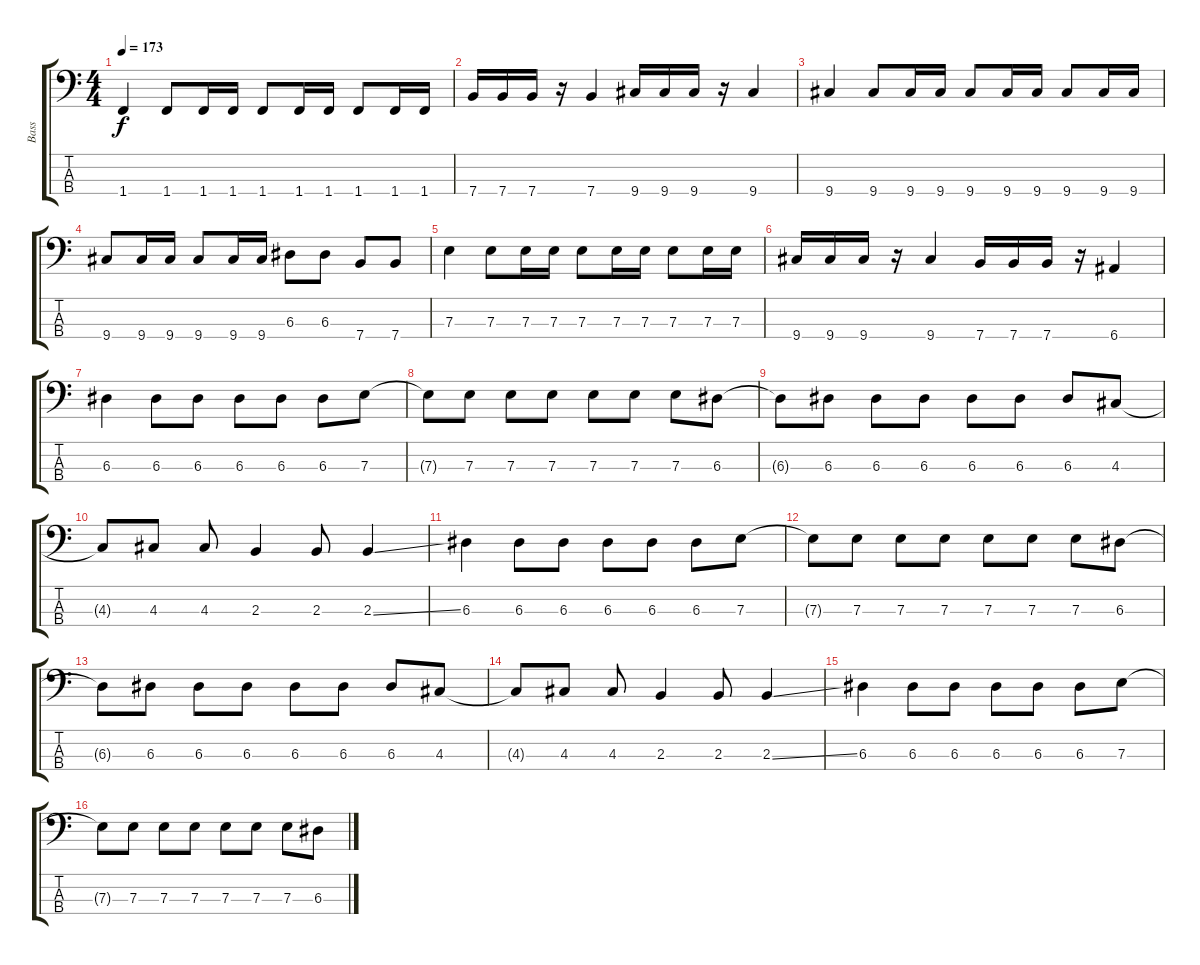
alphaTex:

\track ("Bass" "Bass") {instrument electricbassfinger}
\staff {score tabs}
\tuning (G2 D2 A1 E1) {hide}
\ts (4 4)
\tempo 173
\clef f4
\ks c
1.4.4{dy f} 1.4.8 1.4.16 1.4.16 1.4.8 1.4.16 1.4.16 1.4.8 1.4.16 1.4.16 |
7.4.16 7.4.16 7.4.16 r.16 7.4.4 9.4.16 9.4.16 9.4.16 r.16 9.4.4 |
9.4.4 9.4.8 9.4.16 9.4.16 9.4.8 9.4.16 9.4.16 9.4.8 9.4.16 9.4.16 |
9.4.8 9.4.16 9.4.16 9.4.8 9.4.16 9.4.16 6.3.8 6.3.8 7.4.8 7.4.8 |
7.3.4 7.3.8 7.3.16 7.3.16 7.3.8 7.3.16 7.3.16 7.3.8 7.3.16 7.3.16 |
9.4.16 9.4.16 9.4.16 r.16 9.4.4 7.4.16 7.4.16 7.4.16 r.16 6.4.4 |
6.3.4{volume 16} 6.3.8 6.3.8 6.3.8 6.3.8 6.3.8 7.3.8 |
7.3{t}.8 7.3.8 7.3.8 7.3.8 7.3.8 7.3.8 7.3.8 6.3.8 |
6.3{t}.8 6.3.8 6.3.8 6.3.8 6.3.8 6.3.8 6.3.8 4.3.8 |
4.3{t}.8 4.3.8 4.3.8 2.3.4 2.3.8 2.3{ss}.4 |
6.3.4 6.3.8 6.3.8 6.3.8 6.3.8 6.3.8 7.3.8 |
7.3{t}.8 7.3.8 7.3.8 7.3.8 7.3.8 7.3.8 7.3.8 6.3.8 |
6.3{t}.8 6.3.8 6.3.8 6.3.8 6.3.8 6.3.8 6.3.8 4.3.8 |
4.3{t}.8 4.3.8 4.3.8 2.3.4 2.3.8 2.3{ss}.4 |
6.3.4{volume 16} 6.3.8 6.3.8 6.3.8 6.3.8 6.3.8 7.3.8 |
7.3{t}.8 7.3.8 7.3.8 7.3.8 7.3.8 7.3.8 7.3.8 6.3.8
